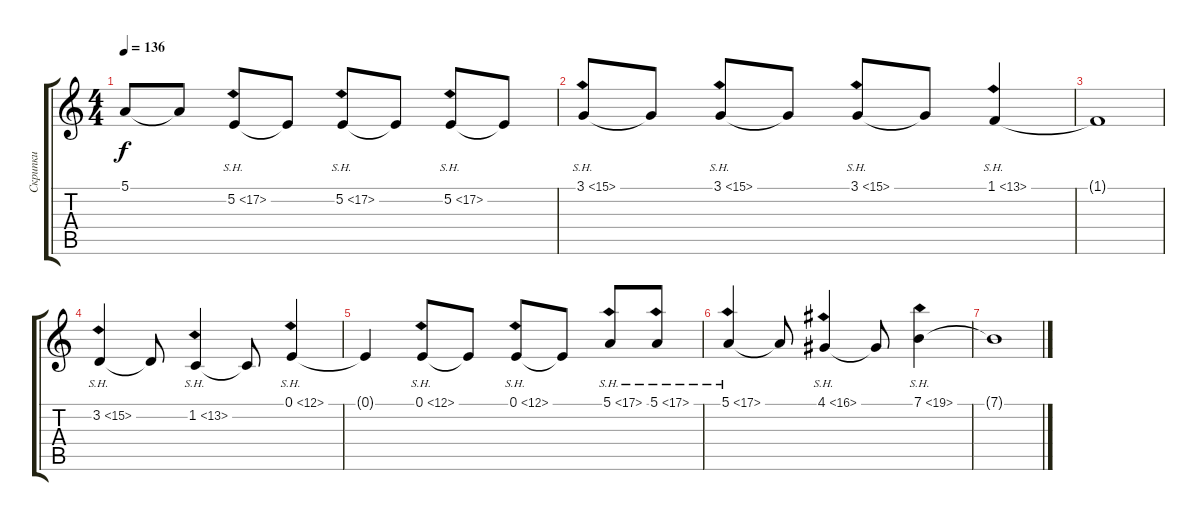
\track ("Скрипки" "Скрипки") {instrument stringensemble1}
\staff {score tabs}
\tuning (E4 B3 G3 D3 A2 E2) {hide}
\ts (4 4)
\tempo 136
\clef g2
\ks c
5.1{t}.8{dy f} 5.1{t}.8 5.2{sh 12}.8 5.2{t}.8 5.2{sh 12}.8 5.2{t}.8 5.2{sh 12}.8 5.2{t}.8 |
3.1{sh 12}.8 3.1{t}.8 3.1{sh 12}.8 3.1{t}.8 3.1{sh 12}.8 3.1{t}.8 1.1{sh 12}.4 |
1.1{t}.1 |
3.2{sh 12}.4 3.2{t}.8 1.2{sh 12}.4 1.2{t}.8 0.1{sh 12}.4 |
0.1{t}.4 0.1{sh 12}.8 0.1{t}.8 0.1{sh 12}.8 0.1{t}.8 5.1{sh 12}.8 5.1{sh 12}.8 |
5.1{sh 12}.4 5.1{t}.8 4.1{sh 12}.4 4.1{t}.8 7.1{sh 12}.4 |
7.1{t}.1
